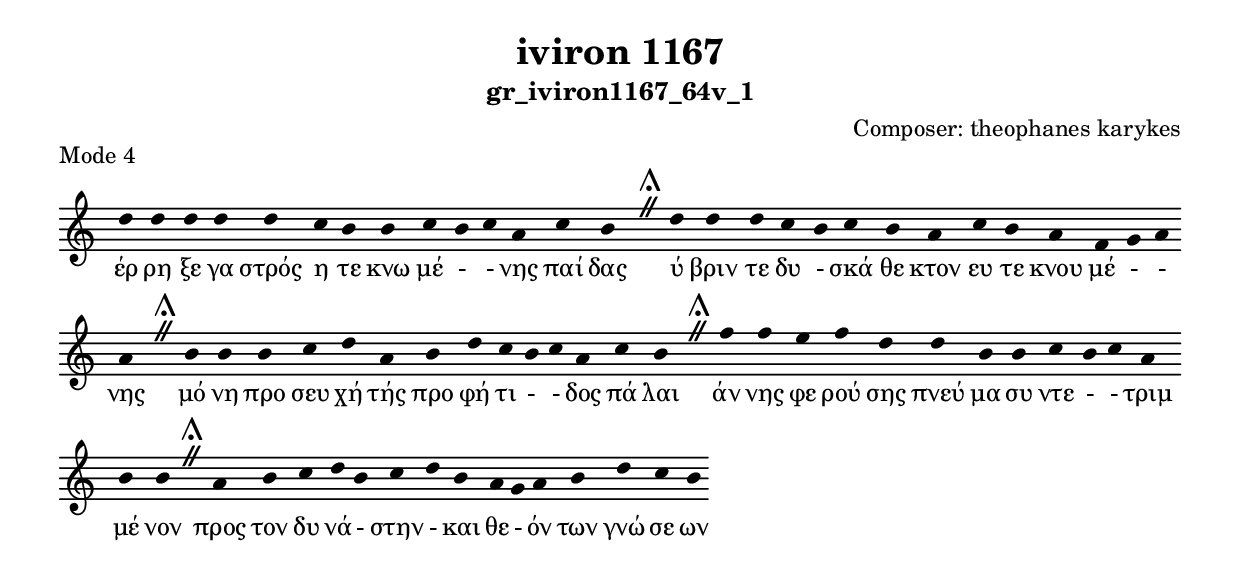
\include "gregorian.ly"

	\header {
 	  title = "iviron 1167"
	  subtitle = "gr_iviron1167_64v_1"
	  composer = "Composer: theophanes karykes"
	  piece = "Mode 4"
	}

	chant = {
	  d''4 d''4 d''4 d''4 d''4 c''4 b'4 b'4 c''4 b'4 c''4 a'4 c''4 b'4 \divisioMaior
 d''4 d''4 d''4 c''4 b'4 c''4 b'4 a'4 c''4 b'4 a'4 f'4 g'4 a'4 a'4 \divisioMaior
 b'4 b'4 b'4 c''4 d''4 a'4 b'4 d''4 c''4 b'4 c''4 a'4 c''4 b'4 \divisioMaior
 f''4 f''4 e''4 f''4 d''4 d''4 b'4 b'4 c''4 b'4 c''4 a'4 b'4 b'4 \divisioMaior
 a'4 b'4 c''4 d''4 b'4 c''4 d''4 b'4 a'4 g'4 a'4 b'4 d''4 c''4 b'4\finalis
	}

	verba = \lyricmode {έρ ρη ξε γα στρός η τε κνω μέ -  - νης παί δας 
ύ βριν τε δυ - σκά θε κτον ευ τε κνου μέ -  - νης 
μό νη προ σευ χή τής προ φή τι -  - δος πά λαι 
άν νης φε ρού σης πνεύ μα συ ντε -  - τριμ μέ νον 
προς τον δυ νά - στην - και θε - όν των γνώ σε ων 
	}


	\score {
	  \new Staff <<
	  \new Voice = "melody" \chant
	  \new Lyrics = "one" \lyricsto melody \verba
	  >>
	  \layout {
	    \context {
	      \Staff
	      \remove "Time_signature_engraver"
	      \remove "Bar_engraver"
	    }
	    \context {
	      \Voice
	      \remove "Stem_engraver"
	    }
	  }
	}